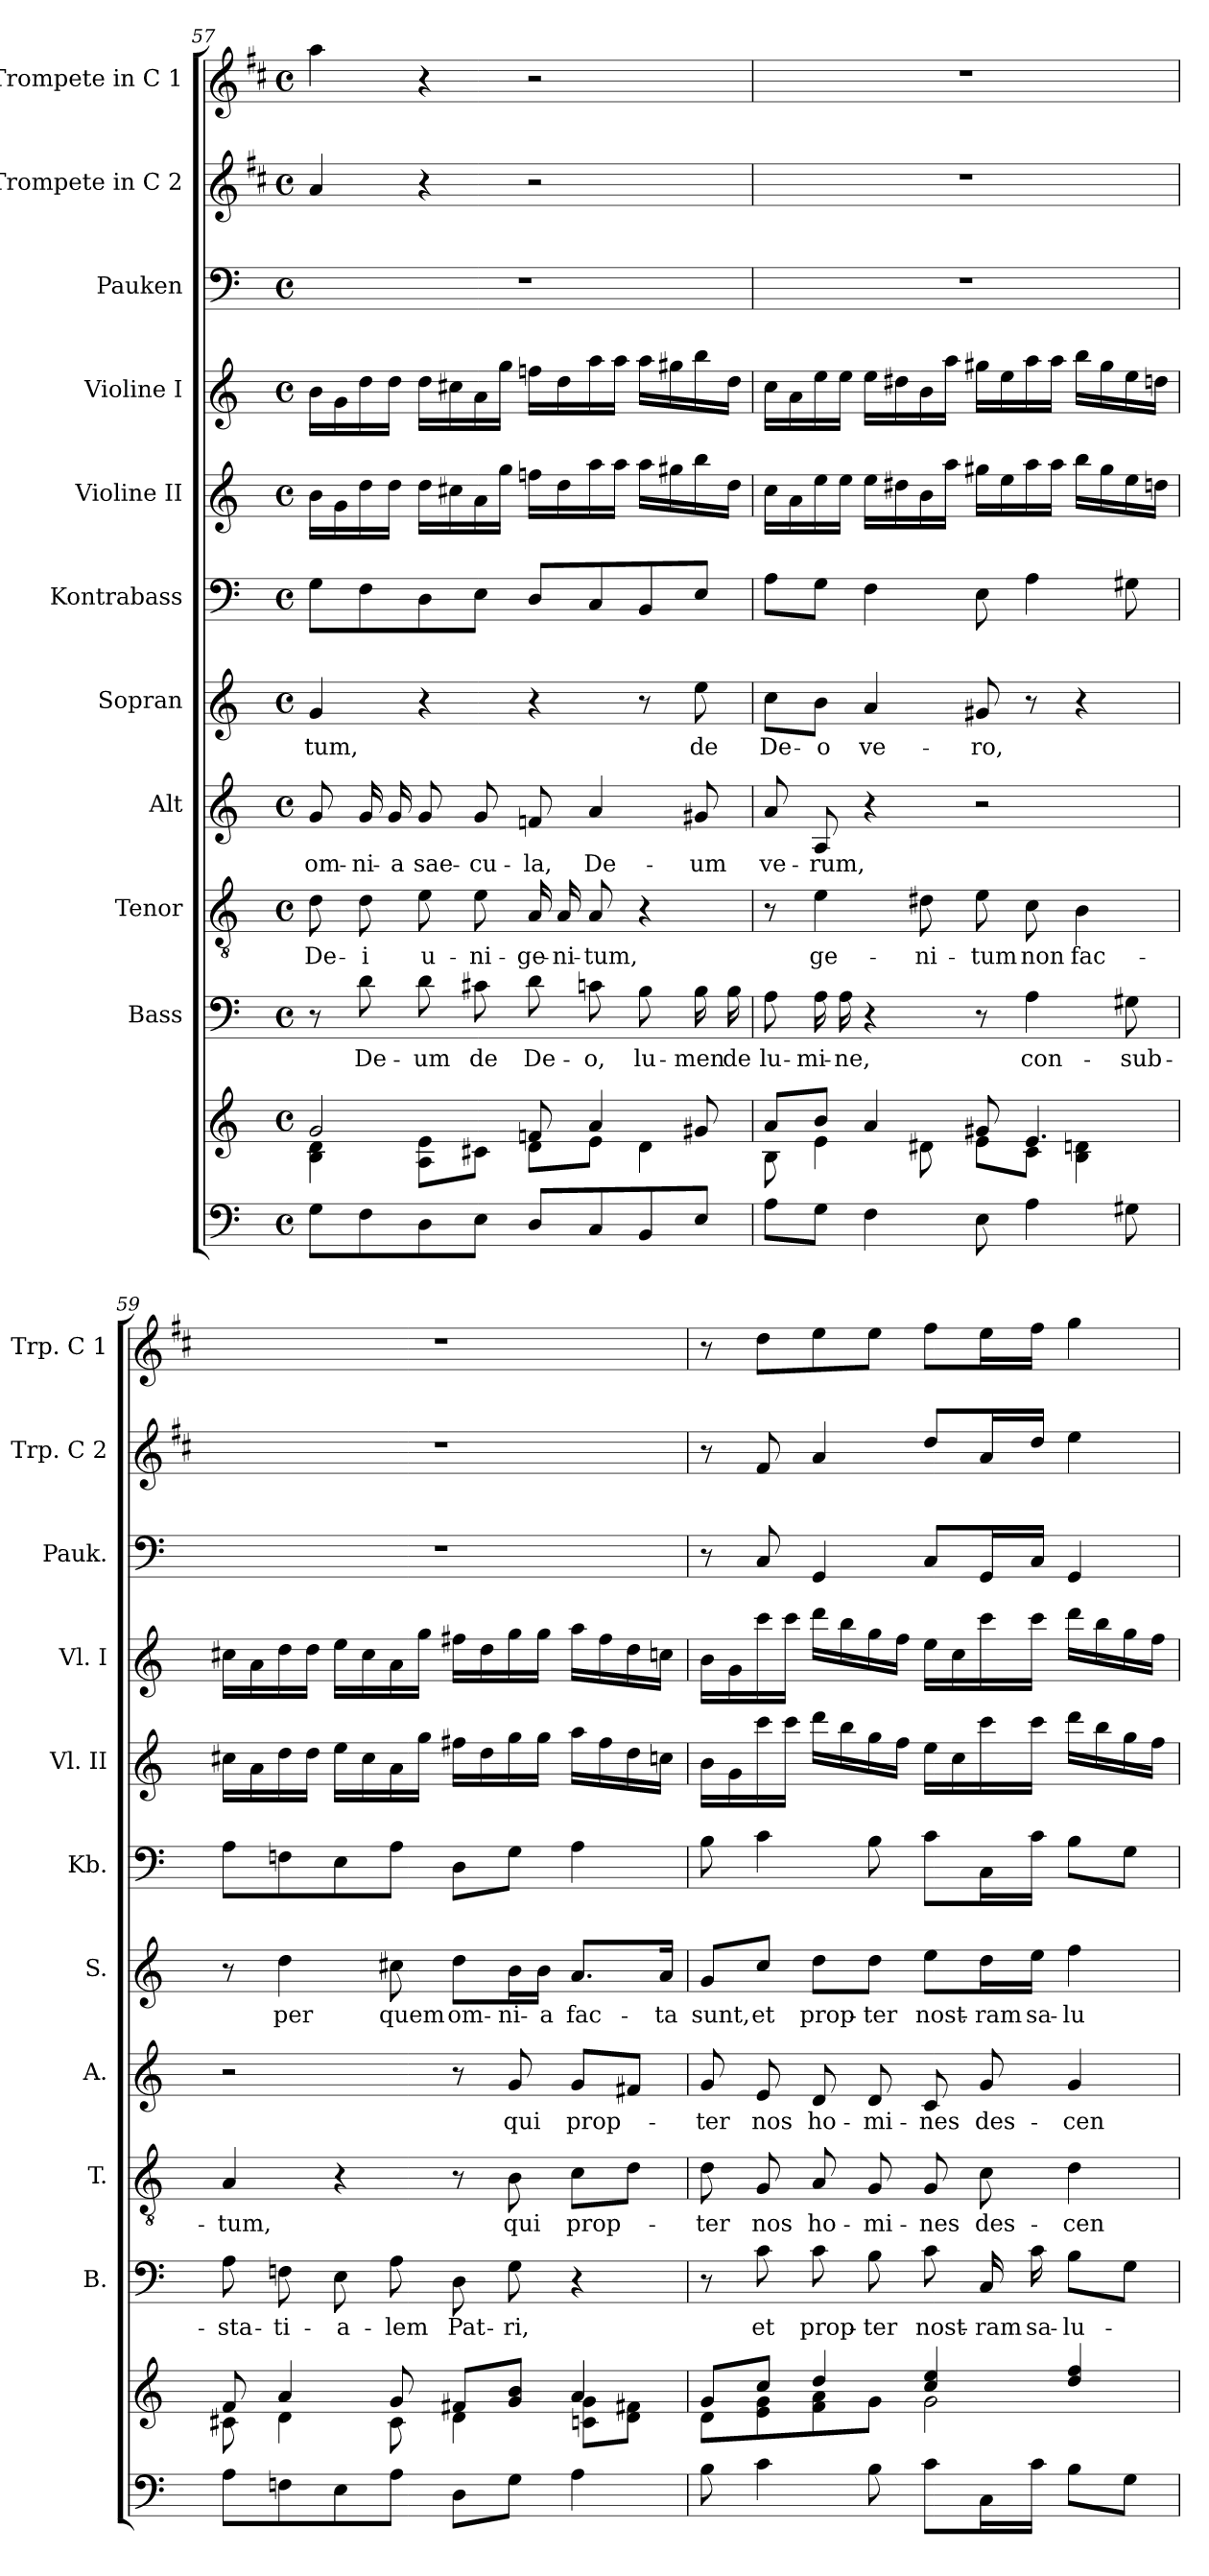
**kern	**kern	**kern	**text	**kern	**text	**kern	**text	**kern	**text	**kern	**kern	**kern	**kern	**kern	**kern
*part11	*part11	*part10	*part10	*part9	*part9	*part8	*part8	*part7	*part7	*part6	*part5	*part4	*part3	*part2	*part1
*staff12	*staff11	*staff10	*staff10	*staff9	*staff9	*staff8	*staff8	*staff7	*staff7	*staff6	*staff5	*staff4	*staff3	*staff2	*staff1
*	*	*I"Bass	*	*I"Tenor	*	*I"Alt	*	*I"Sopran	*	*I"Kontrabass	*I"Violine II	*I"Violine I	*I"Pauken	*I"Trompete in C 2	*I"Trompete in C 1
*	*	*I'B.	*	*I'T.	*	*I'A.	*	*I'S.	*	*I'Kb.	*I'Vl. II	*I'Vl. I	*I'Pauk.	*I'Trp. C 2	*I'Trp. C 1
!!LO:PB:g=z
*clefF4	*clefG2	*clefF4	*	*clefGv2	*	*clefG2	*	*clefG2	*	*clefF4	*clefG2	*clefG2	*clefF4	*clefG2	*clefG2
*	*	*	*	*	*	*	*	*	*	*ITrd7c12	*	*	*	*ITrd1c2	*ITrd1c2
*k[]	*k[]	*k[]	*	*k[]	*	*k[]	*	*k[]	*	*k[]	*k[]	*k[]	*k[]	*k[]	*k[]
*C:	*C:	*C:	*	*C:	*	*C:	*	*C:	*	*C:	*C:	*C:	*C:	*C:	*C:
*M4/4	*M4/4	*M4/4	*	*M4/4	*	*M4/4	*	*M4/4	*	*M4/4	*M4/4	*M4/4	*M4/4	*M4/4	*M4/4
*met(c)	*met(c)	*met(c)	*	*met(c)	*	*met(c)	*	*met(c)	*	*met(c)	*met(c)	*met(c)	*met(c)	*met(c)	*met(c)
=57	=57	=57	=57	=57	=57	=57	=57	=57	=57	=57	=57	=57	=57	=57	=57
*	*^	*	*	*	*	*	*	*	*	*	*	*	*	*	*
!	!	!	!	!	!	!LO:LY:b	!	!LO:LY:b	!	!LO:LY:b	!	!	!	!	!	!
8G\L	2g/	4B\ 4d\	8r	.	8d\	De-	8g/	om-	4g/	-tum,	8GG\L	16b\LL	16b\LL	1r	4g/	4gg\
.	.	.	.	.	.	.	.	.	.	.	.	16g\	16g\	.	.	.
!	!	!	!	!LO:LY:b	!	!LO:LY:b	!	!LO:LY:b	!	!	!	!	!	!	!	!
8F\	.	.	8d\	De-	8d\	-i	16g/	-ni-	.	.	8FF\	16dd\	16dd\	.	.	.
!	!	!	!	!	!	!	!	!LO:LY:b	!	!	!	!	!	!	!	!
.	.	.	.	.	.	.	16g/	-a	.	.	.	16dd\JJ	16dd\JJ	.	.	.
!	!	!	!	!LO:LY:b	!	!LO:LY:b	!	!LO:LY:b	!	!	!	!	!	!	!	!
8D\	.	8A\ 8e\L	8d\	-um	8e\	u-	8g/	sae-	4r	.	8DD\	16dd\LL	16dd\LL	.	4r	4r
.	.	.	.	.	.	.	.	.	.	.	.	16cc#X\	16cc#X\	.	.	.
!	!	!	!	!LO:LY:b	!	!LO:LY:b	!	!LO:LY:b	!	!	!	!	!	!	!	!
8E\J	.	8c#X\J	8c#X\	de	8e\	-ni-	8g/	-cu-	.	.	8EE\J	16a\	16a\	.	.	.
.	.	.	.	.	.	.	.	.	.	.	.	16gg\JJ	16gg\JJ	.	.	.
!	!	!	!	!LO:LY:b	!	!LO:LY:b	!	!LO:LY:b	!	!	!	!	!	!	!	!
8D/L	8fn/	8d\L	8d\	De-	16A/	-ge-	8fn/	-la,	4r	.	8DD/L	16ffn\LL	16ffn\LL	.	2r	2r
!	!	!	!	!	!	!LO:LY:b	!	!	!	!	!	!	!	!	!	!
.	.	.	.	.	16A/	-ni-	.	.	.	.	.	16dd\	16dd\	.	.	.
!	!	!	!	!LO:LY:b	!	!LO:LY:b	!	!LO:LY:b	!	!	!	!	!	!	!	!
8C/	4a/	8e\J	8cn\	-o,	8A/	-tum,	4a/	De-	.	.	8CC/	16aa\	16aa\	.	.	.
.	.	.	.	.	.	.	.	.	.	.	.	16aa\JJ	16aa\JJ	.	.	.
!	!	!	!	!LO:LY:b	!	!	!	!	!	!	!	!	!	!	!	!
8BB/	.	4d\	8B\	lu-	4r	.	.	.	8r	.	8BBB/	16aa\LL	16aa\LL	.	.	.
.	.	.	.	.	.	.	.	.	.	.	.	16gg#X\	16gg#X\	.	.	.
!	!	!	!	!LO:LY:b	!	!	!	!LO:LY:b	!	!LO:LY:b	!	!	!	!	!	!
8E/J	8g#X/	.	16B\	-men	.	.	8g#X/	-um	8ee\	de	8EE/J	16bb\	16bb\	.	.	.
!	!	!	!	!LO:LY:b	!	!	!	!	!	!	!	!	!	!	!	!
.	.	.	16B\	de	.	.	.	.	.	.	.	16dd\JJ	16dd\JJ	.	.	.
=58	=58	=58	=58	=58	=58	=58	=58	=58	=58	=58	=58	=58	=58	=58	=58	=58
!	!	!	!	!LO:LY:b	!	!	!	!LO:LY:b	!	!LO:LY:b	!	!	!	!	!	!
8A\L	8a/L	8B\	8A\	lu-	8r	.	8a/	ve-	8cc\L	De-	8AA\L	16cc\LL	16cc\LL	1r	1r	1r
.	.	.	.	.	.	.	.	.	.	.	.	16a\	16a\	.	.	.
!	!	!	!	!LO:LY:b	!	!LO:LY:b	!	!LO:LY:b	!	!LO:LY:b	!	!	!	!	!	!
8G\J	8b/J	4e\	16A\	-mi-	4e\	ge-	8A/	-rum,	8b\J	-o	8GG\J	16ee\	16ee\	.	.	.
!	!	!	!	!LO:LY:b	!	!	!	!	!	!	!	!	!	!	!	!
.	.	.	16A\	-ne,	.	.	.	.	.	.	.	16ee\JJ	16ee\JJ	.	.	.
!	!	!	!	!	!	!	!	!	!	!LO:LY:b	!	!	!	!	!	!
4F\	4a/	.	4r	.	.	.	4r	.	4a/	ve-	4FF\	16ee\LL	16ee\LL	.	.	.
.	.	.	.	.	.	.	.	.	.	.	.	16dd#X\	16dd#X\	.	.	.
!	!	!	!	!	!	!LO:LY:b	!	!	!	!	!	!	!	!	!	!
.	.	8d#X\	.	.	8d#X\	-ni-	.	.	.	.	.	16b\	16b\	.	.	.
.	.	.	.	.	.	.	.	.	.	.	.	16aa\JJ	16aa\JJ	.	.	.
!	!	!	!	!	!	!LO:LY:b	!	!	!	!LO:LY:b	!	!	!	!	!	!
8E\	8g#X/	8e\L	8r	.	8e\	-tum	2r	.	8g#X/	-ro,	8EE\	16gg#X\LL	16gg#X\LL	.	.	.
.	.	.	.	.	.	.	.	.	.	.	.	16ee\	16ee\	.	.	.
!	!	!	!	!LO:LY:b	!	!LO:LY:b	!	!	!	!	!	!	!	!	!	!
4A\	4.e/	8c\J	4A\	con-	8c\	non	.	.	8r	.	4AA\	16aa\	16aa\	.	.	.
.	.	.	.	.	.	.	.	.	.	.	.	16aa\JJ	16aa\JJ	.	.	.
!	!	!	!	!	!	!LO:LY:b	!	!	!	!	!	!	!	!	!	!
.	.	4B\ 4dn\	.	.	4B\	fac-	.	.	4r	.	.	16bb\LL	16bb\LL	.	.	.
.	.	.	.	.	.	.	.	.	.	.	.	16gg#\	16gg#\	.	.	.
!	!	!	!	!LO:LY:b	!	!	!	!	!	!	!	!	!	!	!	!
8G#X\	.	.	8G#X\	-sub-	.	.	.	.	.	.	8GG#X\	16ee\	16ee\	.	.	.
.	.	.	.	.	.	.	.	.	.	.	.	16ddn\JJ	16ddn\JJ	.	.	.
!!LO:PB:g=z
=59	=59	=59	=59	=59	=59	=59	=59	=59	=59	=59	=59	=59	=59	=59	=59	=59
!	!	!	!	!LO:LY:b	!	!LO:LY:b	!	!	!	!	!	!	!	!	!	!
8A\L	8f/	8c#X\	8A\	-sta-	4A/	-tum,	2r	.	8r	.	8AA\L	16cc#X\LL	16cc#X\LL	1r	1r	1r
.	.	.	.	.	.	.	.	.	.	.	.	16a\	16a\	.	.	.
!	!	!	!	!LO:LY:b	!	!	!	!	!	!LO:LY:b	!	!	!	!	!	!
8Fn\	4a/	4d\	8Fn\	-ti-	.	.	.	.	4dd\	per	8FFn\	16dd\	16dd\	.	.	.
.	.	.	.	.	.	.	.	.	.	.	.	16dd\JJ	16dd\JJ	.	.	.
!	!	!	!	!LO:LY:b	!	!	!	!	!	!	!	!	!	!	!	!
8E\	.	.	8E\	-a-	4r	.	.	.	.	.	8EE\	16ee\LL	16ee\LL	.	.	.
.	.	.	.	.	.	.	.	.	.	.	.	16cc#\	16cc#\	.	.	.
!	!	!	!	!LO:LY:b	!	!	!	!	!	!LO:LY:b	!	!	!	!	!	!
8A\J	8g/	8c#\	8A\	-lem	.	.	.	.	8cc#X\	quem	8AA\J	16a\	16a\	.	.	.
.	.	.	.	.	.	.	.	.	.	.	.	16gg\JJ	16gg\JJ	.	.	.
!	!	!	!	!LO:LY:b	!	!	!	!	!	!LO:LY:b	!	!	!	!	!	!
8D\L	8f#X/L	4d\	8D\	Pat-	8r	.	8r	.	8dd\L	om-	8DD\L	16ff#X\LL	16ff#X\LL	.	.	.
.	.	.	.	.	.	.	.	.	.	.	.	16dd\	16dd\	.	.	.
!	!	!	!	!LO:LY:b	!	!LO:LY:b	!	!LO:LY:b	!	!LO:LY:b	!	!	!	!	!	!
8G\J	8g/ 8b/J	.	8G\	-ri,	8B\	qui	8g/	qui	16b\L	-ni-	8GG\J	16gg\	16gg\	.	.	.
!	!	!	!	!	!	!	!	!	!	!LO:LY:b	!	!	!	!	!	!
.	.	.	.	.	.	.	.	.	16b\JJ	-a	.	16gg\JJ	16gg\JJ	.	.	.
!	!	!	!	!	!	!LO:LY:b	!	!LO:LY:b	!	!LO:LY:b	!	!	!	!	!	!
4A\	4a/	8cn\ 8g\L	4r	.	8c\L	prop-	8g/L	prop-	8.a/L	fac-	4AA\	16aa\LL	16aa\LL	.	.	.
.	.	.	.	.	.	.	.	.	.	.	.	16ff#\	16ff#\	.	.	.
.	.	8d\ 8f#X\J	.	.	8d\J	.	8f#X/J	.	.	.	.	16dd\	16dd\	.	.	.
!	!	!	!	!	!	!	!	!	!	!LO:LY:b	!	!	!	!	!	!
.	.	.	.	.	.	.	.	.	16a/Jk	-ta	.	16ccn\JJ	16ccn\JJ	.	.	.
=60	=60	=60	=60	=60	=60	=60	=60	=60	=60	=60	=60	=60	=60	=60	=60	=60
!	!	!	!	!	!	!LO:LY:b	!	!LO:LY:b	!	!LO:LY:b	!	!	!	!	!	!
8B\	8g/L	8d\L	8r	.	8d\	-ter	8g/	-ter	8g/L	sunt,	8BB\	16b\LL	16b\LL	8r	8r	8r
.	.	.	.	.	.	.	.	.	.	.	.	16g\	16g\	.	.	.
!	!	!	!	!LO:LY:b	!	!LO:LY:b	!	!LO:LY:b	!	!LO:LY:b	!	!	!	!	!	!
4c\	8cc/J	8e\ 8g\	8c\	et	8G/	nos	8e/	nos	8cc/J	et	4C\	16ccc\	16ccc\	8C/	8e/	8cc\L
.	.	.	.	.	.	.	.	.	.	.	.	16ccc\JJ	16ccc\JJ	.	.	.
!	!	!	!	!LO:LY:b	!	!LO:LY:b	!	!LO:LY:b	!	!LO:LY:b	!	!	!	!	!	!
.	4dd/	8f\ 8a\	8c\	prop-	8A/	ho-	8d/	ho-	8dd\L	prop-	.	16ddd\LL	16ddd\LL	4GG/	4g/	8dd\
.	.	.	.	.	.	.	.	.	.	.	.	16bb\	16bb\	.	.	.
!	!	!	!	!LO:LY:b	!	!LO:LY:b	!	!LO:LY:b	!	!LO:LY:b	!	!	!	!	!	!
8B\	.	8g\J	8B\	-ter	8G/	-mi-	8d/	-mi-	8dd\J	-ter	8BB\	16gg\	16gg\	.	.	8dd\J
.	.	.	.	.	.	.	.	.	.	.	.	16ff\JJ	16ff\JJ	.	.	.
!	!	!	!	!LO:LY:b	!	!LO:LY:b	!	!LO:LY:b	!	!LO:LY:b	!	!	!	!	!	!
8c\L	4cc/ 4ee/	2g\	8c\	nost-	8G/	-nes	8c/	-nes	8ee\L	nost-	8C\L	16ee\LL	16ee\LL	8C/L	8cc/L	8ee\L
.	.	.	.	.	.	.	.	.	.	.	.	16cc\	16cc\	.	.	.
!	!	!	!	!LO:LY:b	!	!LO:LY:b	!	!LO:LY:b	!	!LO:LY:b	!	!	!	!	!	!
16C\L	.	.	16C/	-ram	8c\	des-	8g/	des-	16dd\L	-ram	16CC\L	16ccc\	16ccc\	16GG/L	16g/L	16dd\L
!	!	!	!	!LO:LY:b	!	!	!	!	!	!LO:LY:b	!	!	!	!	!	!
16c\JJ	.	.	16c\	sa-	.	.	.	.	16ee\JJ	sa-	16C\JJ	16ccc\JJ	16ccc\JJ	16C/JJ	16cc/JJ	16ee\JJ
!	!	!	!	!LO:LY:b	!	!LO:LY:b	!	!LO:LY:b	!	!LO:LY:b	!	!	!	!	!	!
8B\L	4dd/ 4ff/	.	8B\L	-lu-	4d\	-cen-	4g/	-cen-	4ff\	-lu-	8BB\L	16ddd\LL	16ddd\LL	4GG/	4dd\	4ff\
.	.	.	.	.	.	.	.	.	.	.	.	16bb\	16bb\	.	.	.
8G\J	.	.	8G\J	.	.	.	.	.	.	.	8GG\J	16gg\	16gg\	.	.	.
.	.	.	.	.	.	.	.	.	.	.	.	16ff\JJ	16ff\JJ	.	.	.
*	*v	*v	*	*	*	*	*	*	*	*	*	*	*	*	*	*
=	=	=	=	=	=	=	=	=	=	=	=	=	=	=	=
*-	*-	*-	*-	*-	*-	*-	*-	*-	*-	*-	*-	*-	*-	*-	*-
